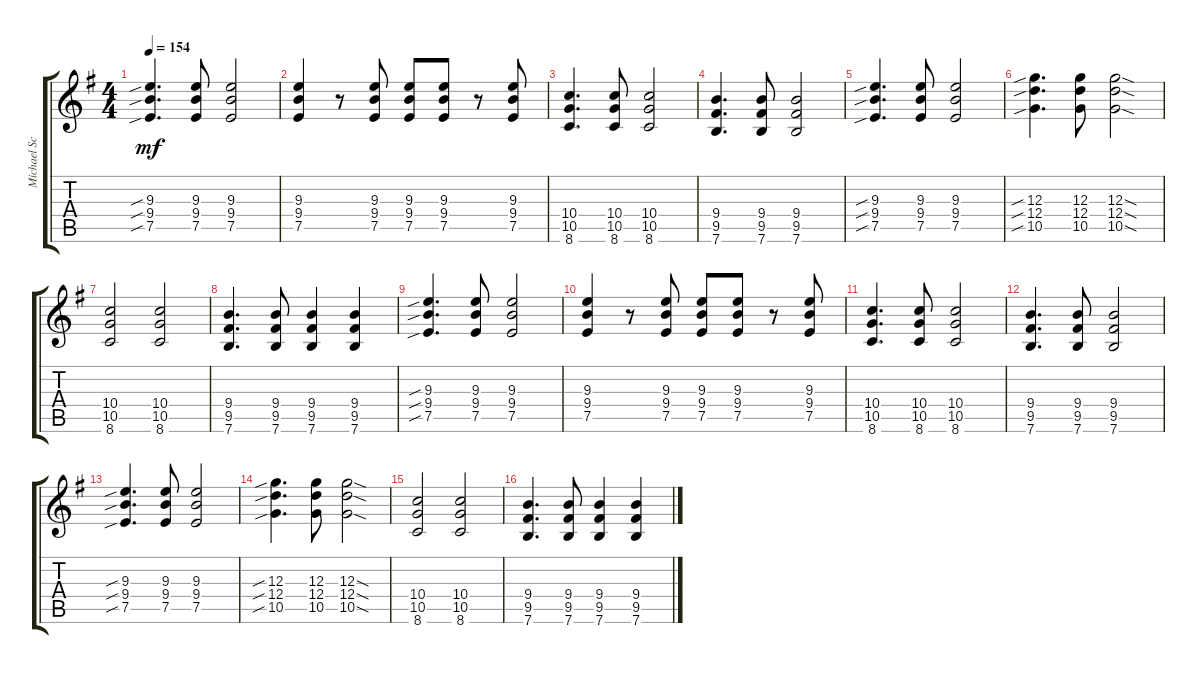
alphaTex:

\track ("Michael Schenker - Guitar 2" "Michael Sc") {instrument distortionguitar}
\staff {score tabs}
\tuning (E4 B3 G3 D3 A2 E2) {hide}
\ts (4 4)
\tempo 154
\clef g2
\ks g
(9.3{sib} 9.4{sib} 7.5{sib}).4{d dy mf} (9.3 9.4 7.5).8 (9.3 9.4 7.5).2 |
(9.3 9.4 7.5).4 r.8 (9.3 9.4 7.5).8 (9.3 9.4 7.5).8 (9.3 9.4 7.5).8 r.8 (9.3 9.4 7.5).8 |
(10.4 10.5 8.6).4{d} (10.4 10.5 8.6).8 (10.4 10.5 8.6).2 |
(9.4 9.5 7.6).4{d} (9.4 9.5 7.6).8 (9.4 9.5 7.6).2 |
(9.3{sib} 9.4{sib} 7.5{sib}).4{d} (9.3 9.4 7.5).8 (9.3 9.4 7.5).2 |
(12.3{sib} 12.4{sib} 10.5{sib}).4{d} (12.3 12.4 10.5).8 (12.3{sod} 12.4{sod} 10.5{sod}).2 |
(10.4 10.5 8.6).2 (10.4 10.5 8.6).2 |
(9.4 9.5 7.6).4{d} (9.4 9.5 7.6).8 (9.4 9.5 7.6).4 (9.4 9.5 7.6).4 |
(9.3{sib} 9.4{sib} 7.5{sib}).4{d} (9.3 9.4 7.5).8 (9.3 9.4 7.5).2 |
(9.3 9.4 7.5).4 r.8 (9.3 9.4 7.5).8 (9.3 9.4 7.5).8 (9.3 9.4 7.5).8 r.8 (9.3 9.4 7.5).8 |
(10.4 10.5 8.6).4{d} (10.4 10.5 8.6).8 (10.4 10.5 8.6).2 |
(9.4 9.5 7.6).4{d} (9.4 9.5 7.6).8 (9.4 9.5 7.6).2 |
(9.3{sib} 9.4{sib} 7.5{sib}).4{d} (9.3 9.4 7.5).8 (9.3 9.4 7.5).2 |
(12.3{sib} 12.4{sib} 10.5{sib}).4{d} (12.3 12.4 10.5).8 (12.3{sod} 12.4{sod} 10.5{sod}).2 |
(10.4 10.5 8.6).2 (10.4 10.5 8.6).2 |
(9.4 9.5 7.6).4{d} (9.4 9.5 7.6).8 (9.4 9.5 7.6).4 (9.4 9.5 7.6).4
